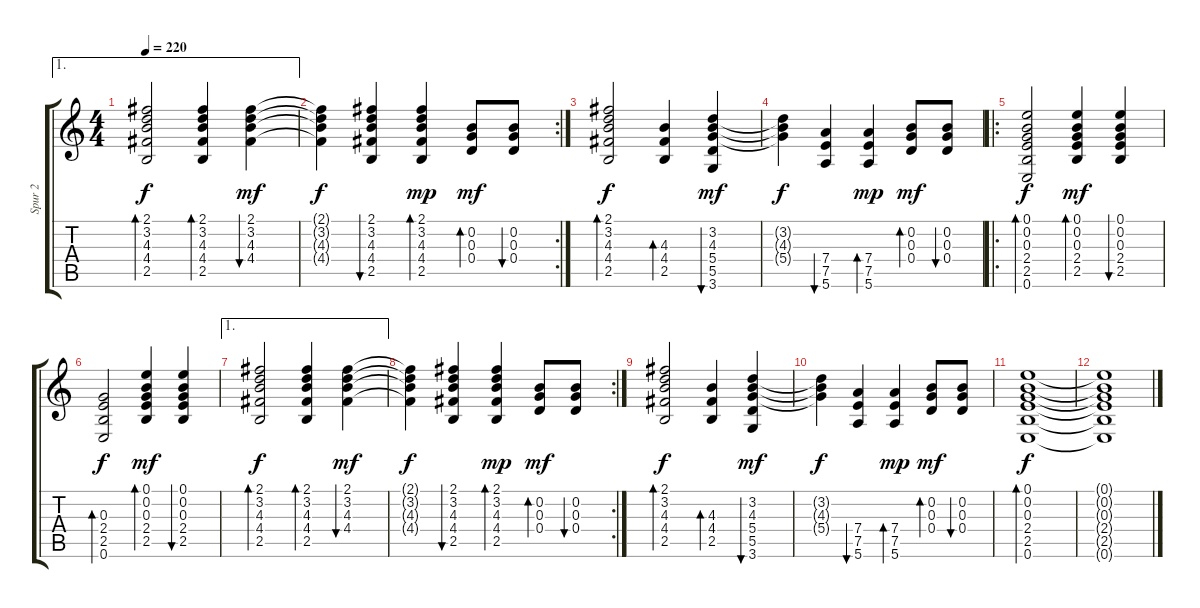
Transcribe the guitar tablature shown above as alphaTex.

\track ("Spur 2" "Spur 2") {instrument acousticguitarsteel}
\staff {score tabs}
\tuning (E4 B3 G3 D3 A2 E2) {hide}
\ae 1
\ts (4 4)
\tempo 220
\clef g2
\ks c
(2.1 3.2 4.3 4.4 2.5).2{bd 60 dy f} (2.1 3.2 4.3 4.4 2.5).4{bd 30} (2.1 3.2 4.3 4.4).4{bu 30 dy mf} |
\rc 2
(2.1{t} 3.2{t} 4.3{t} 4.4{t}).4{dy f} (2.1 3.2 4.3 4.4 2.5).4{bu 30} (2.1 3.2 4.3 4.4 2.5).4{bd 60 dy mp} (0.2 0.3 0.4).8{bd 30 dy mf} (0.2 0.3 0.4).8{bu 30} |
(2.1 3.2 4.3 4.4 2.5).2{bd 60 dy f} (4.3 4.4 2.5).4{bd 30} (3.2 4.3 5.4 5.5 3.6).4{bu 30 dy mf} |
(3.2{t} 4.3{t} 5.4{t}).4{dy f} (7.4 7.5 5.6).4{bu 30} (7.4 7.5 5.6).4{bd 60 dy mp} (0.2 0.3 0.4).8{bd 30 dy mf} (0.2 0.3 0.4).8{bu 30} |
\ro
(0.1 0.2 0.3 2.4 2.5 0.6).2{bd 60 dy f} (0.1 0.2 0.3 2.4 2.5).4{bd 60 dy mf} (0.1 0.2 0.3 2.4 2.5).4{bu 60} |
(0.3 2.4 2.5 0.6).2{bd 60 dy f} (0.1 0.2 0.3 2.4 2.5).4{bd 60 dy mf} (0.1 0.2 0.3 2.4 2.5).4{bu 60} |
\ae 1
(2.1 3.2 4.3 4.4 2.5).2{bd 60 dy f} (2.1 3.2 4.3 4.4 2.5).4{bd 30} (2.1 3.2 4.3 4.4).4{bu 30 dy mf} |
\rc 2
(2.1{t} 3.2{t} 4.3{t} 4.4{t}).4{dy f} (2.1 3.2 4.3 4.4 2.5).4{bu 30} (2.1 3.2 4.3 4.4 2.5).4{bd 60 dy mp} (0.2 0.3 0.4).8{bd 30 dy mf} (0.2 0.3 0.4).8{bu 30} |
(2.1 3.2 4.3 4.4 2.5).2{bd 60 dy f} (4.3 4.4 2.5).4{bd 30} (3.2 4.3 5.4 5.5 3.6).4{bu 30 dy mf} |
(3.2{t} 4.3{t} 5.4{t}).4{dy f} (7.4 7.5 5.6).4{bu 30} (7.4 7.5 5.6).4{bd 60 dy mp} (0.2 0.3 0.4).8{bd 30 dy mf} (0.2 0.3 0.4).8{bu 30} |
(0.1 0.2 0.3 2.4 2.5 0.6).1{bd 120 dy f} |
(0.1{t} 0.2{t} 0.3{t} 2.4{t} 2.5{t} 0.6{t}).1
